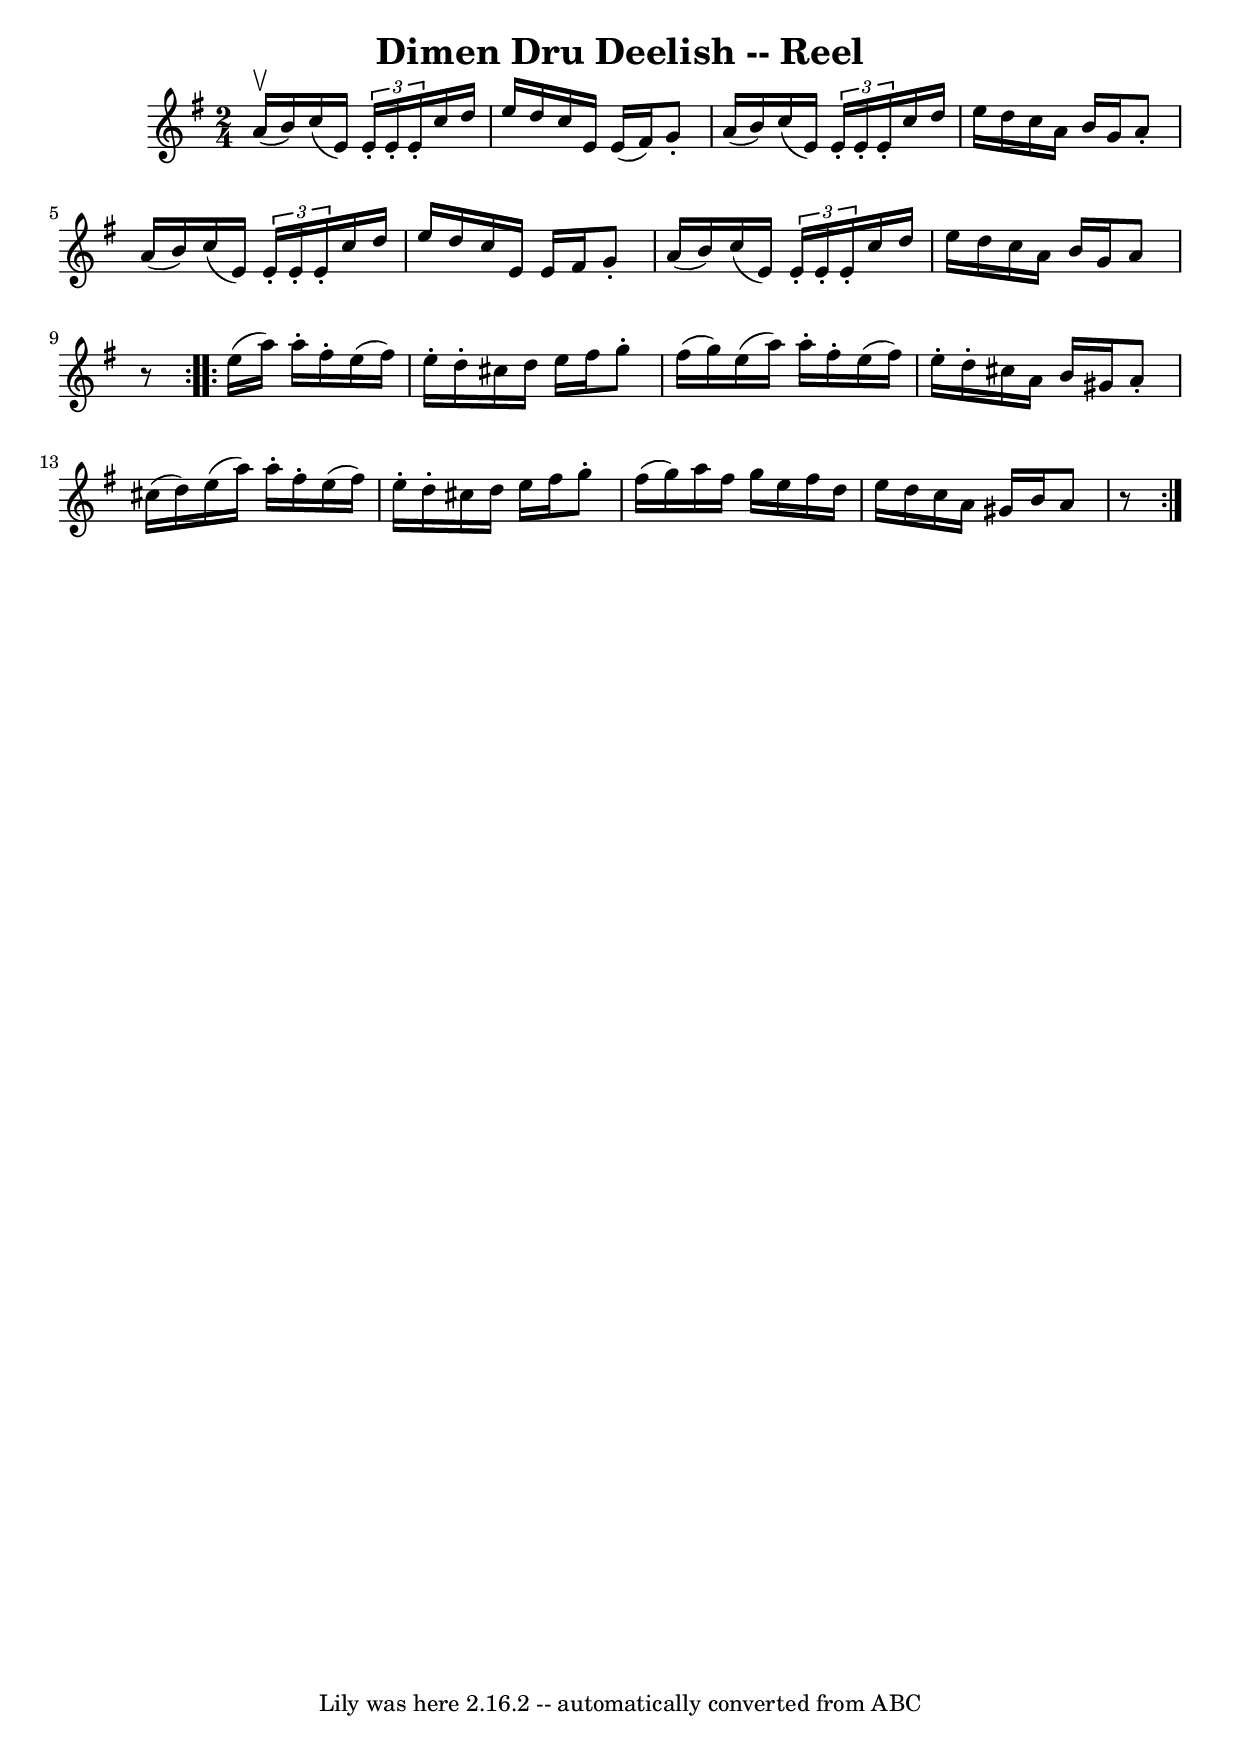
\version "2.16.2"
\include "Mammoth.ily"
\header {
	%% book = "Ryan's Mammoth Collection"
	crossRefNumber = "1"
	footnotes = "\\\\182\\\\The book has the triplets written as demisemiquavers."
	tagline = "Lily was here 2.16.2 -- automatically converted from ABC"
	title = "Dimen Dru Deelish -- Reel"
}
voicedefault =  {


\repeat volta 2 {
\time 2/4 
\key a \dorian a'16^\upbow(b'16) |
 c''16 (e'16 
) \times 2/3 { e'16 -. e'16 -. e'16 -. } c''16 d''16 e''16    
d''16    |
 c''16 e'16 e'16 (fis'16) g'8 -. a'16 (
b'16)   |
 c''16 (e'16) \times 2/3 { e'16 -. e'16 -.   
e'16 -. } c''16 d''16 e''16 d''16    |
 c''16 a'16    
b'16 g'16 a'8 -. a'16 (b'16)   |
 c''16 (e'16) 
\times 2/3 { e'16 -. e'16 -. e'16 -. } c''16 d''16 e''16 d''16 
   |
 c''16 e'16 e'16 fis'16 g'8 -. a'16 (b'16)   
|
 c''16 (e'16) \times 2/3 { e'16 -. e'16 -. e'16 -. }   
c''16 d''16 e''16 d''16    |
 c''16 a'16 b'16 g'16    
a'8    r8   } \repeat volta 2 { e''16 (a''16) a''16 -. fis''16 -. 
 e''16 (fis''16) e''16 -. d''16 -.   |
 cis''16 d''16    
e''16 fis''16 g''8 -. fis''16 (g''16)   |
 e''16 (
a''16) a''16 -. fis''16 -. e''16 (fis''16) e''16 -. d''16 -. 
  |
 cis''16 a'16 b'16 gis'16 a'8 -. cis''16 (d''16  
-)   |
 e''16 (a''16) a''16 -. fis''16 -. e''16 (
fis''16) e''16 -. d''16 -.   |
 cis''16 d''16 e''16    
fis''16 g''8 -. fis''16 (g''16)   |
 a''16 fis''16    
g''16 e''16 fis''16 d''16 e''16 d''16    |
 c''16    
a'16 gis'16 b'16 a'8    r8   }   
}

\score{
    <<

	\context Staff="default"
	{
	    \voicedefault 
	}

    >>
	\layout {
	}
	\midi {}
}
